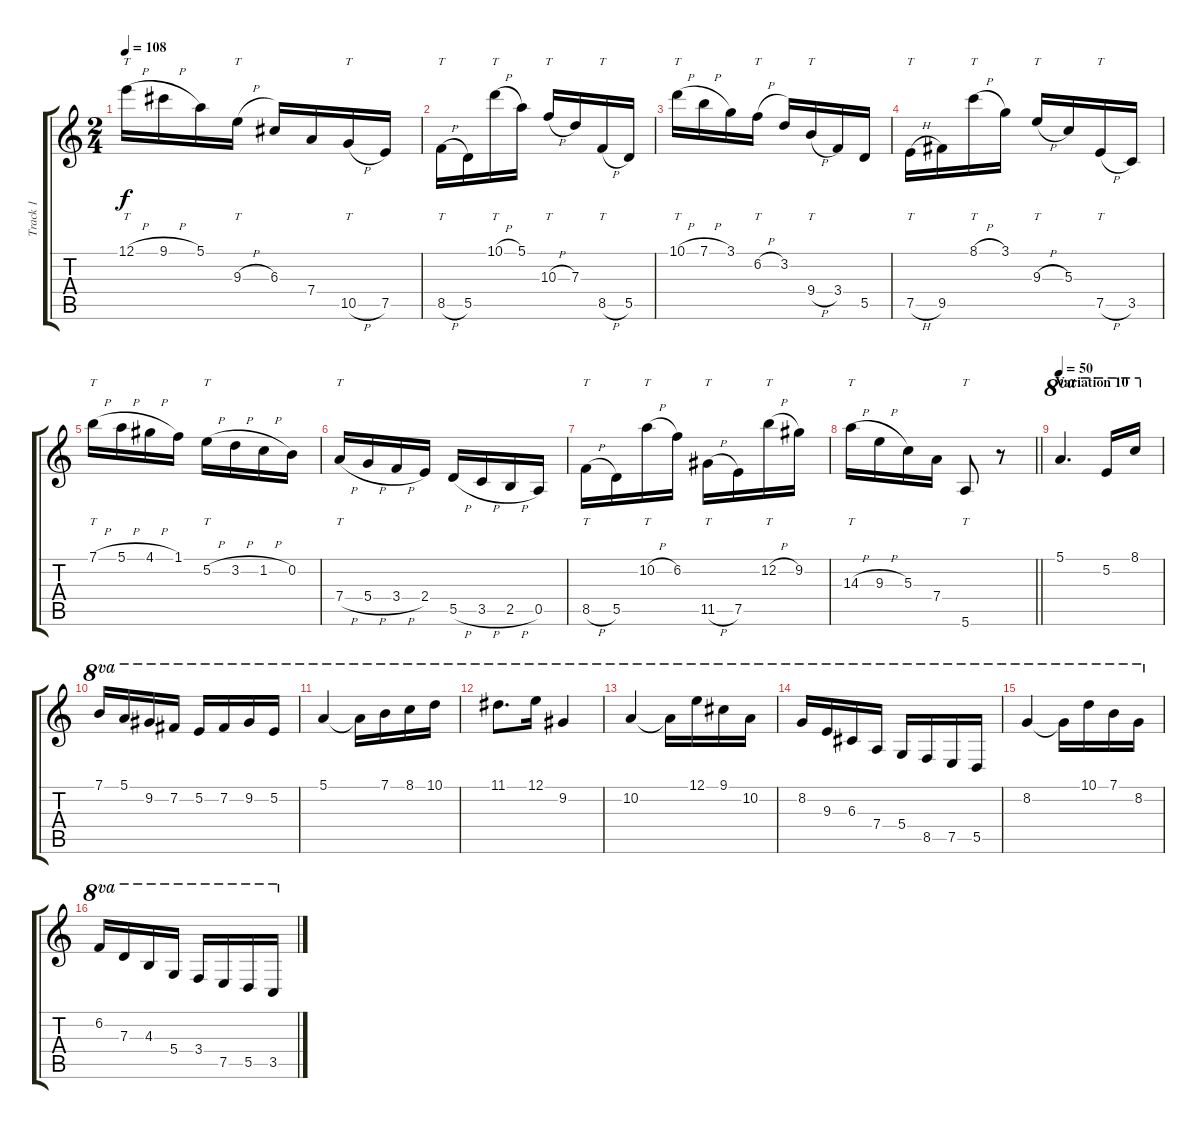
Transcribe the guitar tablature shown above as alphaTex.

\track ("Track 1" "Track 1") {instrument overdrivenguitar}
\staff {score tabs}
\tuning (E4 B3 G3 D3 A2 E2) {hide}
\ts (2 4)
\tempo 108
\clef g2
\ks c
12.1{h}.16{tt dy f} 9.1{h}.16 5.1.16 9.3{h}.16{tt} 6.3.16 7.4.16 10.5{h}.16{tt} 7.5.16 |
8.5{h}.16{tt} 5.5.16 10.1{h}.16{tt} 5.1.16 10.3{h}.16{tt} 7.3.16 8.5{h}.16{tt} 5.5.16 |
10.1{h}.16{tt} 7.1{h}.16 3.1.16 6.2{h}.16{tt} 3.2.16 9.4{h}.16{tt} 3.4.16 5.5.16 |
7.5{h}.16{tt} 9.5.16 8.1{h}.16{tt} 3.1.16 9.3{h}.16{tt} 5.3.16 7.5{h}.16{tt} 3.5.16 |
7.1{h}.16{tt} 5.1{h}.16 4.1{h}.16 1.1.16 5.2{h}.16{tt} 3.2{h}.16 1.2{h}.16 0.2.16 |
7.4{h}.16{tt} 5.4{h}.16 3.4{h}.16 2.4.16 5.5{h}.16 3.5{h}.16 2.5{h}.16 0.5.16 |
8.5{h}.16{tt} 5.5.16 10.2{h}.16{tt} 6.2.16 11.5{h}.16{tt} 7.5.16 12.2{h}.16{tt} 9.2.16 |
\barLineRight lightlight
14.3{h}.16{tt} 9.3{h}.16 5.3.16 7.4.16 5.6.8{tt} r.8 |
\section ("" "Variation 10")
\tempo 50
5.1.4{d ot 8va} 5.2.16{ot 8va} 8.1.16{ot 8va} |
7.1.16{ot 8va} 5.1.16{ot 8va} 9.2.16{ot 8va} 7.2.16{ot 8va} 5.2.16{ot 8va} 7.2.16{ot 8va} 9.2.16{ot 8va} 5.2.16{ot 8va} |
5.1.4{ot 8va} 5.1{t}.16{ot 8va} 7.1.16{ot 8va} 8.1.16{ot 8va} 10.1.16{ot 8va} |
11.1.8{d ot 8va} 12.1.16{ot 8va} 9.2.4{ot 8va} |
10.2.4{ot 8va} 10.2{t}.16{ot 8va} 12.1.16{ot 8va} 9.1.16{ot 8va} 10.2.16{ot 8va} |
8.2.16{ot 8va} 9.3.16{ot 8va} 6.3.16{ot 8va} 7.4.16{ot 8va} 5.4.16{ot 8va} 8.5.16{ot 8va} 7.5.16{ot 8va} 5.5.16{ot 8va} |
8.2.4{ot 8va} 8.2{t}.16{ot 8va} 10.1.16{ot 8va} 7.1.16{ot 8va} 8.2.16{ot 8va} |
6.2.16{ot 8va} 7.3.16{ot 8va} 4.3.16{ot 8va} 5.4.16{ot 8va} 3.4.16{ot 8va} 7.5.16{ot 8va} 5.5.16{ot 8va} 3.5.16{ot 8va}
